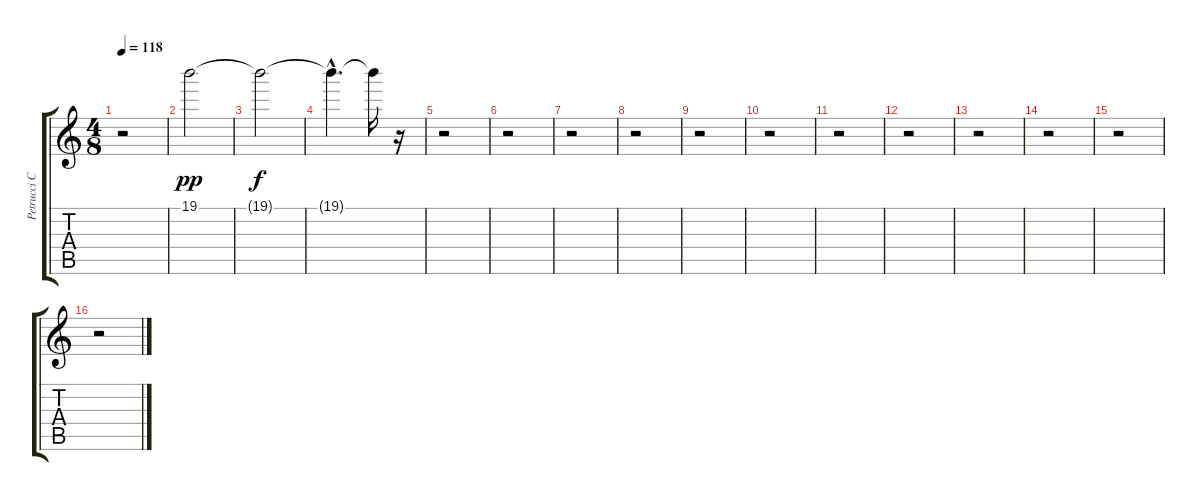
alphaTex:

\track ("Petrucci Clean" "Petrucci C") {instrument electricguitarclean}
\staff {score tabs}
\tuning (E4 B3 G3 D3 A2 D2) {hide}
\ts (4 8)
\tempo 118
\tempo 95
\tempo 118
\clef g2
\ks c
r.2{dy pp instrument electricguitarclean} |
19.1.2 |
19.1{t}.2{dy f} |
19.1{hac t}.4{d} 19.1{t}.16 r.16 |
r.2 |
r.2 |
r.2 |
r.2 |
r.2 |
r.2 |
r.2 |
r.2 |
r.2 |
r.2 |
r.2 |
r.2
